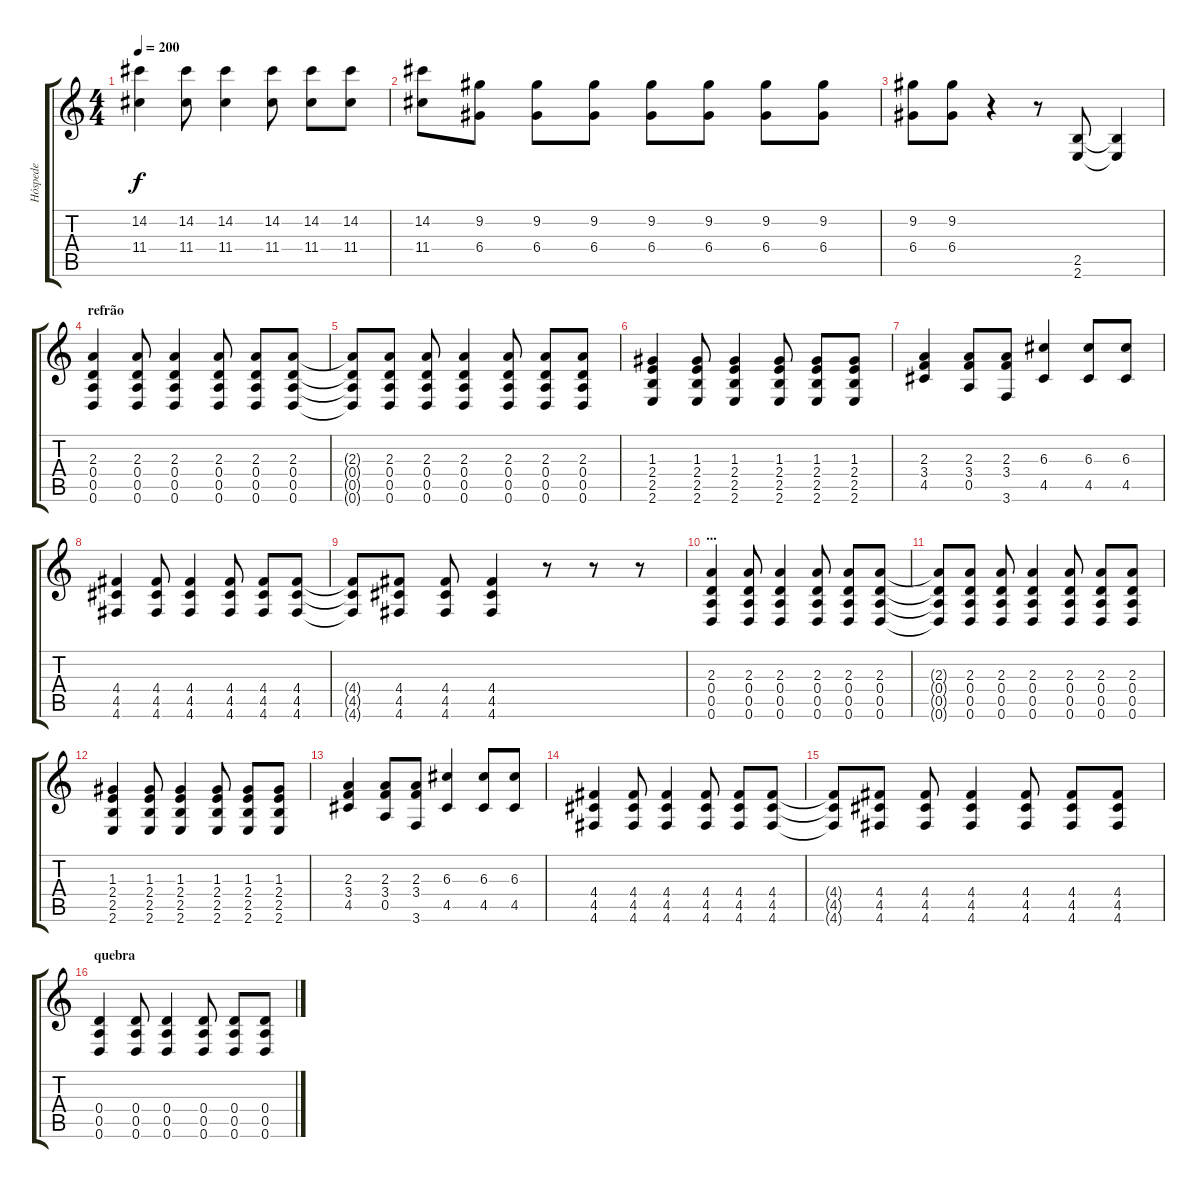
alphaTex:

\track ("Hóspede" "Hóspede") {instrument distortionguitar}
\staff {score tabs}
\tuning (E4 B3 G3 D3 A2 D2) {hide}
\ts (4 4)
\tempo 200
\clef g2
\ks c
(14.2 11.4).4{dy f} (14.2 11.4).8 (14.2 11.4).4 (14.2 11.4).8 (14.2 11.4).8 (14.2 11.4).8 |
(14.2 11.4).8 (9.2 6.4).8 (9.2 6.4).8 (9.2 6.4).8 (9.2 6.4).8 (9.2 6.4).8 (9.2 6.4).8 (9.2 6.4).8 |
(9.2 6.4).8 (9.2 6.4).8 r.4 r.8 (2.5 2.6).8 (2.5{t} 2.6{t}).4 |
\section ("" "refrão")
(2.3 0.4 0.5 0.6).4 (2.3 0.4 0.5 0.6).8 (2.3 0.4 0.5 0.6).4 (2.3 0.4 0.5 0.6).8 (2.3 0.4 0.5 0.6).8 (2.3 0.4 0.5 0.6).8 |
(2.3{t} 0.4{t} 0.5{t} 0.6{t}).8 (2.3 0.4 0.5 0.6).8 (2.3 0.4 0.5 0.6).8 (2.3 0.4 0.5 0.6).4 (2.3 0.4 0.5 0.6).8 (2.3 0.4 0.5 0.6).8 (2.3 0.4 0.5 0.6).8 |
(1.3 2.4 2.5 2.6).4 (1.3 2.4 2.5 2.6).8 (1.3 2.4 2.5 2.6).4 (1.3 2.4 2.5 2.6).8 (1.3 2.4 2.5 2.6).8 (1.3 2.4 2.5 2.6).8 |
(2.3 3.4 4.5).4 (2.3 3.4 0.5).8 (2.3 3.4 3.6).8 (6.3 4.5).4 (6.3 4.5).8 (6.3 4.5).8 |
(4.4 4.5 4.6).4 (4.4 4.5 4.6).8 (4.4 4.5 4.6).4 (4.4 4.5 4.6).8 (4.4 4.5 4.6).8 (4.4 4.5 4.6).8 |
(4.4{t} 4.5{t} 4.6{t}).8 (4.4 4.5 4.6).8 (4.4 4.5 4.6).8 (4.4 4.5 4.6).4 r.8 r.8 r.8 |
\section ("" "...")
(2.3 0.4 0.5 0.6).4 (2.3 0.4 0.5 0.6).8 (2.3 0.4 0.5 0.6).4 (2.3 0.4 0.5 0.6).8 (2.3 0.4 0.5 0.6).8 (2.3 0.4 0.5 0.6).8 |
(2.3{t} 0.4{t} 0.5{t} 0.6{t}).8 (2.3 0.4 0.5 0.6).8 (2.3 0.4 0.5 0.6).8 (2.3 0.4 0.5 0.6).4 (2.3 0.4 0.5 0.6).8 (2.3 0.4 0.5 0.6).8 (2.3 0.4 0.5 0.6).8 |
(1.3 2.4 2.5 2.6).4 (1.3 2.4 2.5 2.6).8 (1.3 2.4 2.5 2.6).4 (1.3 2.4 2.5 2.6).8 (1.3 2.4 2.5 2.6).8 (1.3 2.4 2.5 2.6).8 |
(2.3 3.4 4.5).4 (2.3 3.4 0.5).8 (2.3 3.4 3.6).8 (6.3 4.5).4 (6.3 4.5).8 (6.3 4.5).8 |
(4.4 4.5 4.6).4 (4.4 4.5 4.6).8 (4.4 4.5 4.6).4 (4.4 4.5 4.6).8 (4.4 4.5 4.6).8 (4.4 4.5 4.6).8 |
(4.4{t} 4.5{t} 4.6{t}).8 (4.4 4.5 4.6).8 (4.4 4.5 4.6).8 (4.4 4.5 4.6).4 (4.4 4.5 4.6).8 (4.4 4.5 4.6).8 (4.4 4.5 4.6).8 |
\section ("" "quebra")
(0.4 0.5 0.6).4 (0.4 0.5 0.6).8 (0.4 0.5 0.6).4 (0.4 0.5 0.6).8 (0.4 0.5 0.6).8 (0.4 0.5 0.6).8
